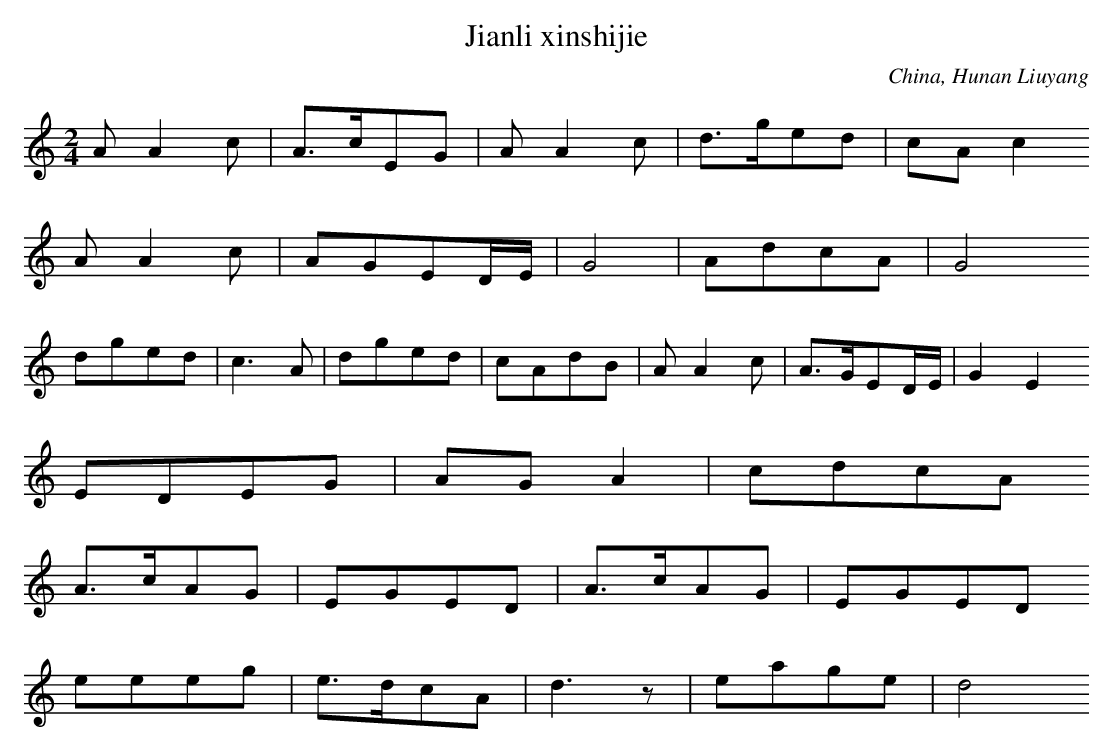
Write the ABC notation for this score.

X:1
T: Jianli xinshijie
O: China, Hunan Liuyang
M: 2/4
L: 1/16
K: C
A2A4c2 | A3cE2G2 | A2A4c2 | d3ge2d2 | c2A2c4
A2A4c2 | A2G2E2DE | G8 | A2d2c2A2 | G8
d2g2e2d2 | c6A2 | d2g2e2d2 | c2A2d2B2 | A2A4c2 | A3GE2DE | G4E4
E2D2E2G2 | A2G2A4 | c2d2c2A2
A3cA2G2 | E2G2E2D2 | A3cA2G2 | E2G2E2D2
e2e2e2g2 | e3dc2A2 | d6z2 | e2a2g2e2 | d8
